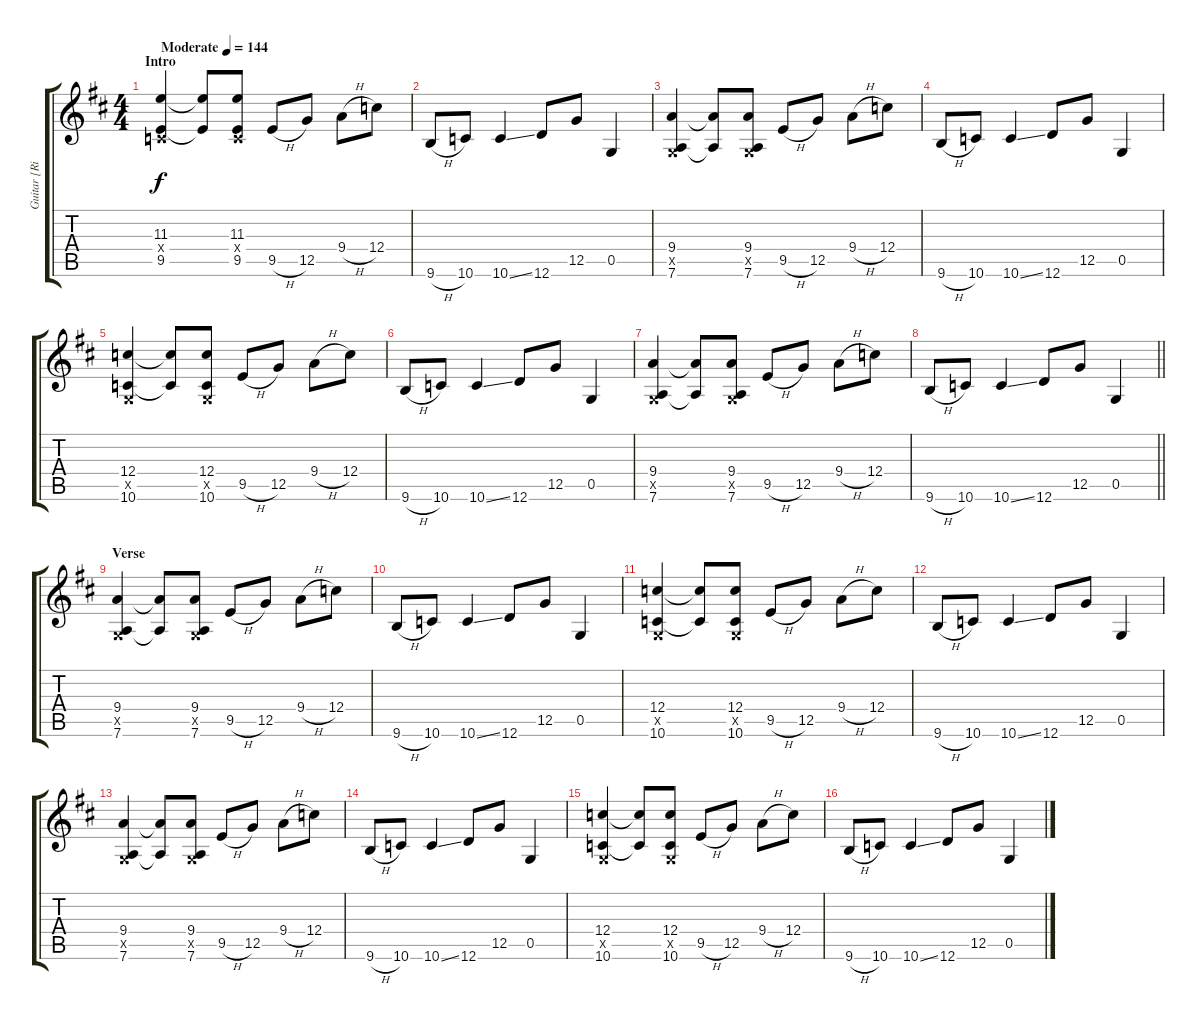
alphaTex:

\track ("Guitar [Right]" "Guitar [Ri") {instrument overdrivenguitar}
\staff {score tabs}
\tuning (D4 A3 F3 C3 G2 D2) {hide}
\ts (4 4)
\section ("" "Intro")
\tempo (144 "Moderate")
\clef g2
\ks d
(11.3 0.4{x} 9.5).4{dy f instrument overdrivenguitar} (11.3{t} 9.5{t}).8 (11.3 0.4{x} 9.5).8 9.5{h}.8 12.5.8 9.4{h}.8 12.4.8 |
9.6{h}.8 10.6.8 10.6{ss}.4 12.6.8 12.5.8 0.5.4 |
(9.4 0.5{x} 7.6).4 (9.4{t} 7.6{t}).8 (9.4 0.5{x} 7.6).8 9.5{h}.8 12.5.8 9.4{h}.8 12.4.8 |
9.6{h}.8 10.6.8 10.6{ss}.4 12.6.8 12.5.8 0.5.4 |
(12.4 0.5{x} 10.6).4 (12.4{t} 10.6{t}).8 (12.4 0.5{x} 10.6).8 9.5{h}.8 12.5.8 9.4{h}.8 12.4.8 |
9.6{h}.8 10.6.8 10.6{ss}.4 12.6.8 12.5.8 0.5.4 |
(9.4 0.5{x} 7.6).4 (9.4{t} 7.6{t}).8 (9.4 0.5{x} 7.6).8 9.5{h}.8 12.5.8 9.4{h}.8 12.4.8 |
\barLineRight lightlight
9.6{h}.8 10.6.8 10.6{ss}.4 12.6.8 12.5.8 0.5.4 |
\section ("" "Verse")
(9.4 0.5{x} 7.6).4 (9.4{t} 7.6{t}).8 (9.4 0.5{x} 7.6).8 9.5{h}.8 12.5.8 9.4{h}.8 12.4.8 |
9.6{h}.8 10.6.8 10.6{ss}.4 12.6.8 12.5.8 0.5.4 |
(12.4 0.5{x} 10.6).4 (12.4{t} 10.6{t}).8 (12.4 0.5{x} 10.6).8 9.5{h}.8 12.5.8 9.4{h}.8 12.4.8 |
9.6{h}.8 10.6.8 10.6{ss}.4 12.6.8 12.5.8 0.5.4 |
(9.4 0.5{x} 7.6).4 (9.4{t} 7.6{t}).8 (9.4 0.5{x} 7.6).8 9.5{h}.8 12.5.8 9.4{h}.8 12.4.8 |
9.6{h}.8 10.6.8 10.6{ss}.4 12.6.8 12.5.8 0.5.4 |
(12.4 0.5{x} 10.6).4 (12.4{t} 10.6{t}).8 (12.4 0.5{x} 10.6).8 9.5{h}.8 12.5.8 9.4{h}.8 12.4.8 |
9.6{h}.8 10.6.8 10.6{ss}.4 12.6.8 12.5.8 0.5.4
